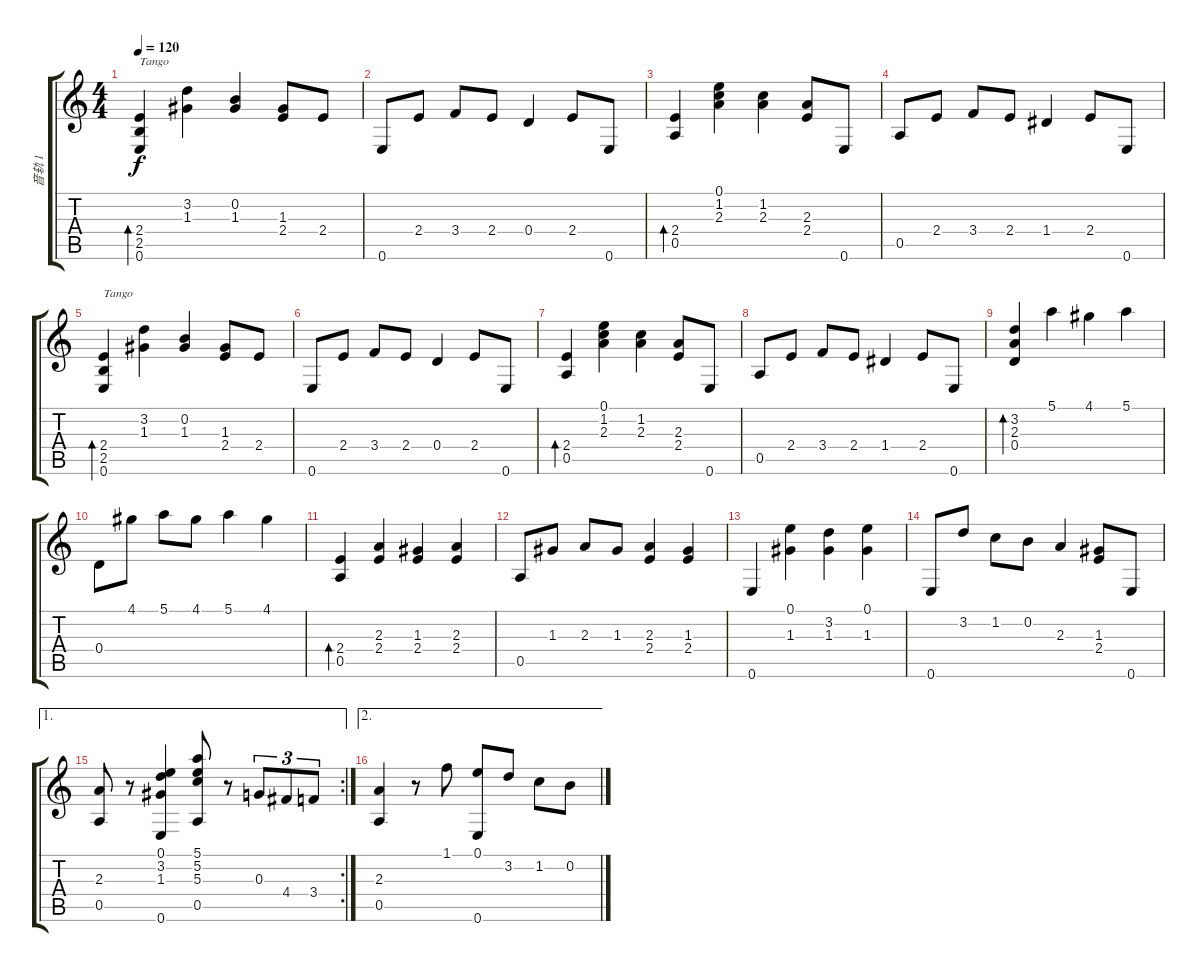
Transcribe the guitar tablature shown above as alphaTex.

\track ("音轨 1" "音轨 1") {instrument acousticguitarnylon}
\staff {score tabs}
\tuning (E4 B3 G3 D3 A2 E2) {hide}
\ts (4 4)
\tempo 120
\clef g2
\ks c
(2.4 2.5 0.6).4{bd 480 txt "Tango" dy f instrument acousticguitarnylon} (3.2 1.3).4 (0.2 1.3).4 (1.3 2.4).8 2.4.8 |
0.6.8 2.4.8 3.4.8 2.4.8 0.4.4 2.4.8 0.6.8 |
(2.4 0.5).4{bd 480} (0.1 1.2 2.3).4 (1.2 2.3).4 (2.3 2.4).8 0.6.8 |
0.5.8 2.4.8 3.4.8 2.4.8 1.4.4 2.4.8 0.6.8 |
(2.4 2.5 0.6).4{bd 480 txt "Tango"} (3.2 1.3).4 (0.2 1.3).4 (1.3 2.4).8 2.4.8 |
0.6.8 2.4.8 3.4.8 2.4.8 0.4.4 2.4.8 0.6.8 |
(2.4 0.5).4{bd 480} (0.1 1.2 2.3).4 (1.2 2.3).4 (2.3 2.4).8 0.6.8 |
0.5.8 2.4.8 3.4.8 2.4.8 1.4.4 2.4.8 0.6.8 |
(3.2 2.3 0.4).4{bd 480} 5.1.4 4.1.4 5.1.4 |
0.4.8 4.1.8 5.1.8 4.1.8 5.1.4 4.1.4 |
(2.4 0.5).4{bd 480} (2.3 2.4).4 (1.3 2.4).4 (2.3 2.4).4 |
0.5.8 1.3.8 2.3.8 1.3.8 (2.3 2.4).4 (1.3 2.4).4 |
0.6.4 (0.1 1.3).4 (3.2 1.3).4 (0.1 1.3).4 |
0.6.8 3.2.8 1.2.8 0.2.8 2.3.4 (1.3 2.4).8 0.6.8 |
\ae 1
\rc 2
(2.3 0.5).8 r.8 (0.1 3.2 1.3 0.6).4 (5.1 5.2 5.3 0.5).8 r.8 0.3.8{tu (3 2)} 4.4.8{tu (3 2)} 3.4.8{tu (3 2)} |
\ae 2
(2.3 0.5).4 r.8 1.1.8 (0.1 0.6).8 3.2.8 1.2.8 0.2.8
